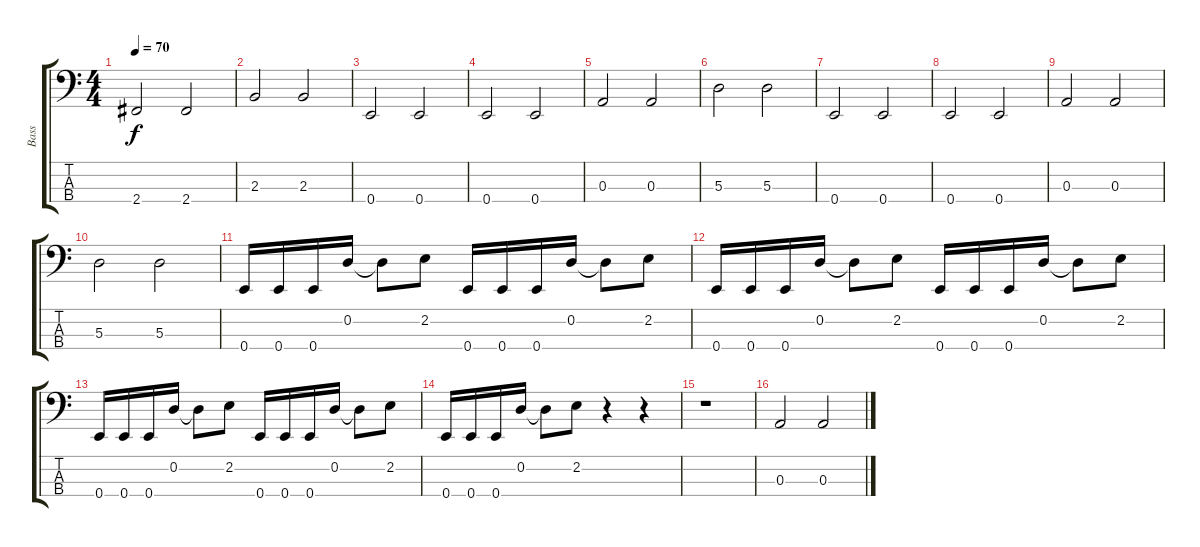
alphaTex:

\track ("Bass" "Bass") {instrument electricbassfinger}
\staff {score tabs}
\tuning (G2 D2 A1 E1) {hide}
\ts (4 4)
\tempo 70
\clef f4
\ks c
2.4.2{dy f} 2.4.2 |
2.3.2 2.3.2 |
0.4.2 0.4.2 |
0.4.2 0.4.2 |
0.3.2 0.3.2 |
5.3.2 5.3.2 |
0.4.2 0.4.2 |
0.4.2 0.4.2 |
0.3.2 0.3.2 |
5.3.2 5.3.2 |
0.4.16 0.4.16 0.4.16 0.2.16 0.2{t}.8 2.2.8 0.4.16 0.4.16 0.4.16 0.2.16 0.2{t}.8 2.2.8 |
0.4.16 0.4.16 0.4.16 0.2.16 0.2{t}.8 2.2.8 0.4.16 0.4.16 0.4.16 0.2.16 0.2{t}.8 2.2.8 |
0.4.16 0.4.16 0.4.16 0.2.16 0.2{t}.8 2.2.8 0.4.16 0.4.16 0.4.16 0.2.16 0.2{t}.8 2.2.8 |
0.4.16 0.4.16 0.4.16 0.2.16 0.2{t}.8 2.2.8 r.4 r.4 |
r.1 |
0.3.2 0.3.2
